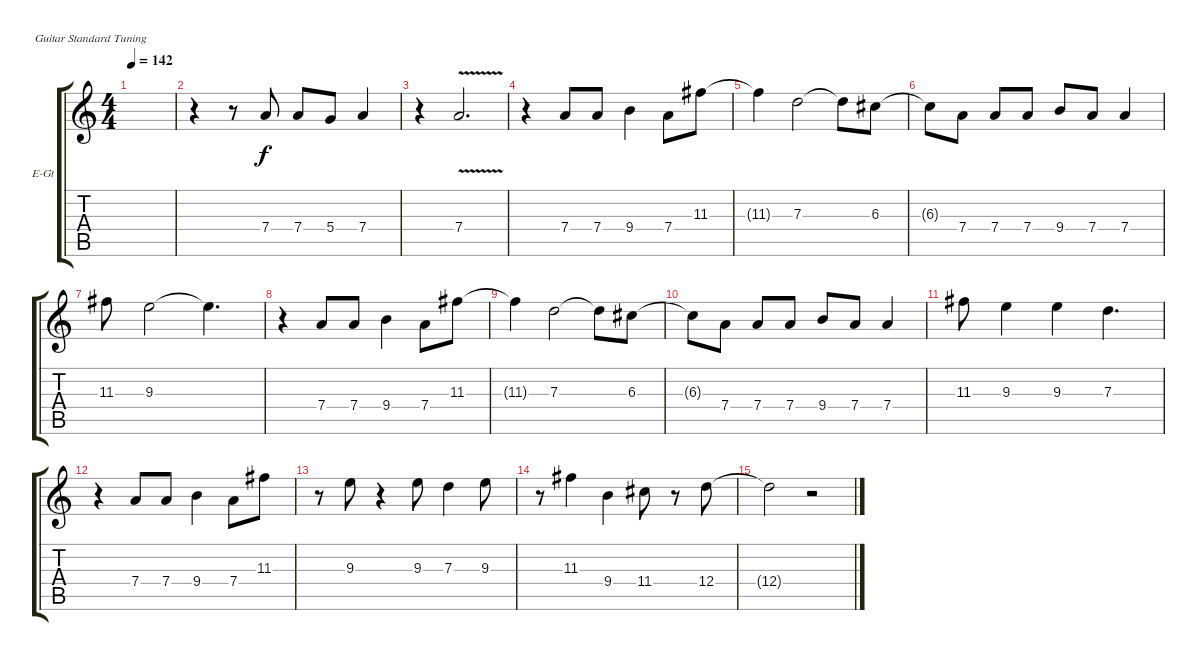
\bracketExtendMode groupsimilarinstruments
\firstSystemTrackNameOrientation horizontal
\otherSystemsTrackNameOrientation horizontal
\track ("Voice" "E-Gt") {instrument electricguitarclean}
\staff {score tabs}
\tuning (E4 B3 G3 D3 A2 E2)
\ts (4 4)
\tempo 142
\clef g2
\scale
0.333333
\ks c
|
\scale
0.333333 r.4 r.8 7.4.8 7.4.8 5.4.8 7.4.4 |
\scale
0.333333 r.4 7.4{v}.2{d} |
\scale
0.333333 r.4 7.4.8 7.4.8 9.4.4 7.4.8 11.3.8 |
\scale
0.333333 11.3{t}.4 7.3.2 7.3{t}.8 6.3.8 |
\scale
0.333333 6.3{t}.8 7.4.8 7.4.8 7.4.8 9.4.8 7.4.8 7.4.4 |
\scale
0.333333 11.3.8 9.3.2 9.3{t}.4{d} |
\scale
0.333333 r.4 7.4.8 7.4.8 9.4.4 7.4.8 11.3.8 |
\scale
0.333333 11.3{t}.4 7.3.2 7.3{t}.8 6.3.8 |
\scale
0.333333 6.3{t}.8 7.4.8 7.4.8 7.4.8 9.4.8 7.4.8 7.4.4 |
\scale
0.333333 11.3.8 9.3.4 9.3.4 7.3.4{d} |
\scale
0.333333 r.4 7.4.8 7.4.8 9.4.4 7.4.8 11.3.8 |
\scale
0.333333 r.8 9.3.8 r.4 9.3.8 7.3.4 9.3.8 |
\scale
0.333333 r.8 11.3.4 9.4.4 11.4.8 r.8 12.4.8 |
\scale
0.333333 12.4{t}.2 r.2 |
\scale
0.333333
